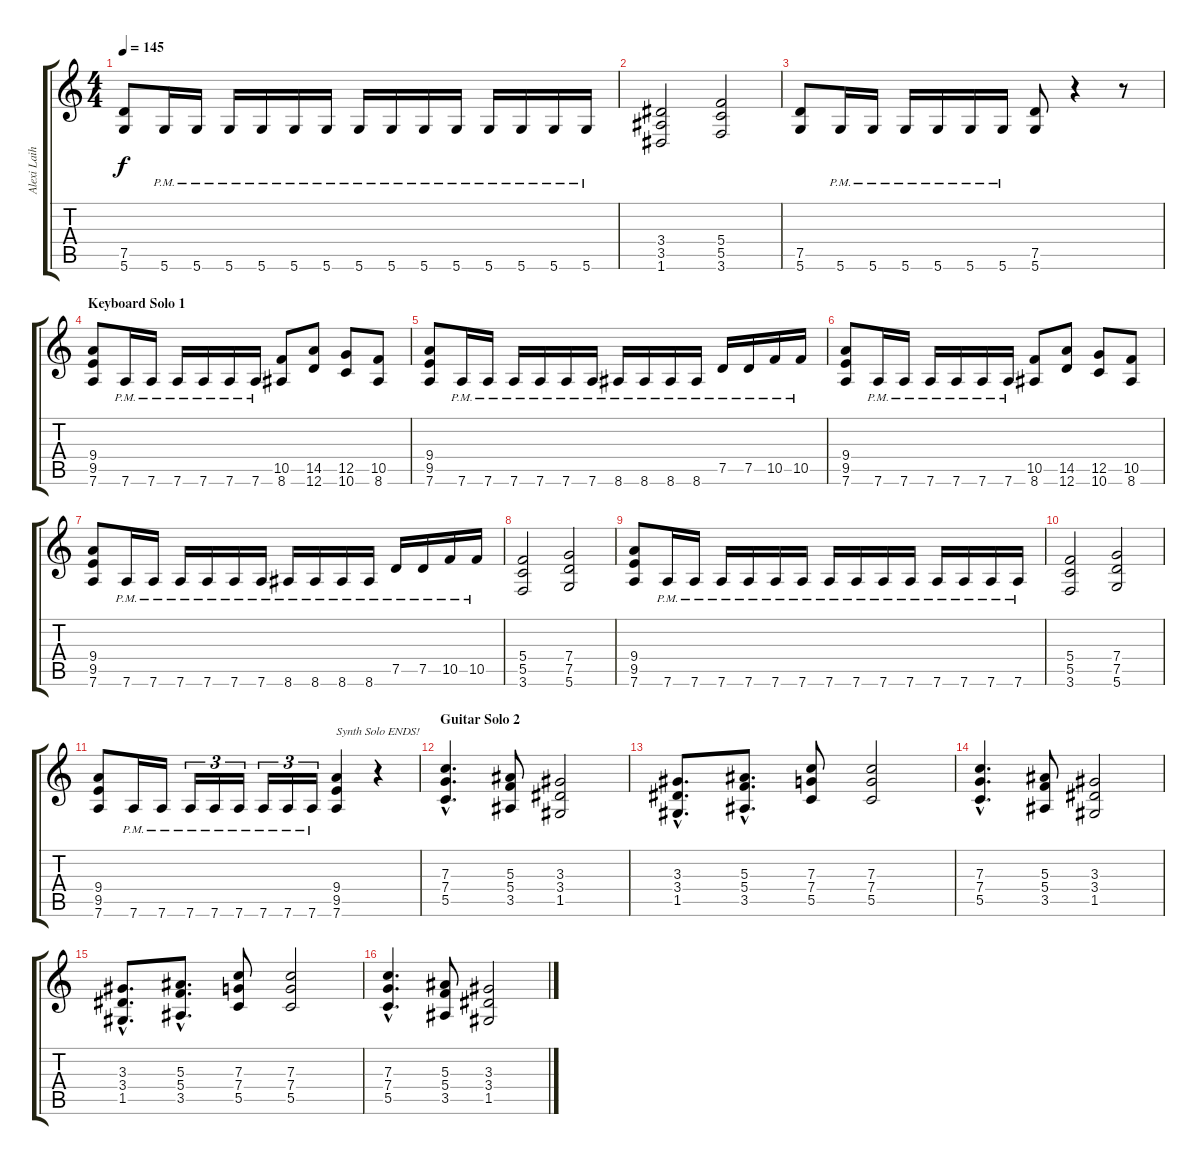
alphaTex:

\track ("Alexi Laiho" "Alexi Laih") {instrument distortionguitar}
\staff {score tabs}
\tuning (D4 A3 F3 C3 G2 D2) {hide}
\ts (4 4)
\tempo 145
\clef g2
\ks c
(7.5 5.6).8{dy f} 5.6{pm}.16 5.6{pm}.16 5.6{pm}.16 5.6{pm}.16 5.6{pm}.16 5.6{pm}.16 5.6{pm}.16 5.6{pm}.16 5.6{pm}.16 5.6{pm}.16 5.6{pm}.16 5.6{pm}.16 5.6{pm}.16 5.6{pm}.16 |
(3.4 3.5 1.6).2 (5.4 5.5 3.6).2 |
(7.5 5.6).8 5.6{pm}.16 5.6{pm}.16 5.6{pm}.16 5.6{pm}.16 5.6{pm}.16 5.6{pm}.16 (7.5 5.6).8 r.4 r.8 |
\section ("" "Keyboard Solo 1")
(9.4 9.5 7.6).8 7.6{pm}.16 7.6{pm}.16 7.6{pm}.16 7.6{pm}.16 7.6{pm}.16 7.6{pm}.16 (10.5 8.6).8 (14.5 12.6).8 (12.5 10.6).8 (10.5 8.6).8 |
(9.4 9.5 7.6).8 7.6{pm}.16 7.6{pm}.16 7.6{pm}.16 7.6{pm}.16 7.6{pm}.16 7.6{pm}.16 8.6{pm}.16 8.6{pm}.16 8.6{pm}.16 8.6{pm}.16 7.5{pm}.16 7.5{pm}.16 10.5{pm}.16 10.5{pm}.16 |
(9.4 9.5 7.6).8 7.6{pm}.16 7.6{pm}.16 7.6{pm}.16 7.6{pm}.16 7.6{pm}.16 7.6{pm}.16 (10.5 8.6).8 (14.5 12.6).8 (12.5 10.6).8 (10.5 8.6).8 |
(9.4 9.5 7.6).8 7.6{pm}.16 7.6{pm}.16 7.6{pm}.16 7.6{pm}.16 7.6{pm}.16 7.6{pm}.16 8.6{pm}.16 8.6{pm}.16 8.6{pm}.16 8.6{pm}.16 7.5{pm}.16 7.5{pm}.16 10.5{pm}.16 10.5{pm}.16 |
(5.4 5.5 3.6).2 (7.4 7.5 5.6).2 |
(9.4 9.5 7.6).8 7.6{pm}.16 7.6{pm}.16 7.6{pm}.16 7.6{pm}.16 7.6{pm}.16 7.6{pm}.16 7.6{pm}.16 7.6{pm}.16 7.6{pm}.16 7.6{pm}.16 7.6{pm}.16 7.6{pm}.16 7.6{pm}.16 7.6{pm}.16 |
(5.4 5.5 3.6).2 (7.4 7.5 5.6).2 |
(9.4 9.5 7.6).8 7.6{pm}.16 7.6{pm}.16 7.6{pm}.16{tu (3 2)} 7.6{pm}.16{tu (3 2)} 7.6{pm}.16{tu (3 2)} 7.6{pm}.16{tu (3 2)} 7.6{pm}.16{tu (3 2)} 7.6{pm}.16{tu (3 2)} (9.4 9.5 7.6).4{txt "Synth Solo ENDS!"} r.4 |
\section ("" "Guitar Solo 2")
(7.3{hac} 7.4{hac} 5.5{hac}).4{d} (5.3 5.4 3.5).8 (3.3 3.4 1.5).2 |
(3.3{hac} 3.4{hac} 1.5{hac}).8{d} (5.3{hac} 5.4{hac} 3.5{hac}).8{d} (7.3 7.4 5.5).8 (7.3 7.4 5.5).2 |
(7.3{hac} 7.4{hac} 5.5{hac}).4{d} (5.3 5.4 3.5).8 (3.3 3.4 1.5).2 |
(3.3{hac} 3.4{hac} 1.5{hac}).8{d} (5.3{hac} 5.4{hac} 3.5{hac}).8{d} (7.3 7.4 5.5).8 (7.3 7.4 5.5).2 |
(7.3{hac} 7.4{hac} 5.5{hac}).4{d} (5.3 5.4 3.5).8 (3.3 3.4 1.5).2
